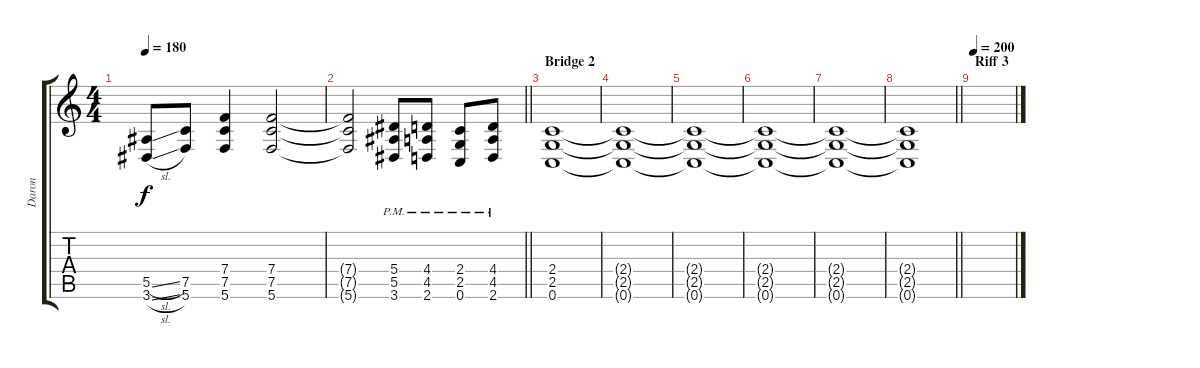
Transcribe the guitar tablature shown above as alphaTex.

\track ("Daron" "Daron") {instrument distortionguitar}
\staff {score tabs}
\tuning (C4 G3 Eb3 Bb2 F2 C2) {hide}
\ts (4 4)
\tempo 180
\clef g2
\ks c
(5.5{sl} 3.6{sl}).8{dy f} (7.5 5.6).8 (7.4 7.5 5.6).4 (7.4 7.5 5.6).2 |
\barLineRight lightlight
(7.4{t} 7.5{t} 5.6{t}).2 (5.4{pm} 5.5 3.6).8 (4.4{pm} 4.5 2.6).8 (2.4{pm} 2.5 0.6).8 (4.4{pm} 4.5 2.6).8 |
\section ("" "Bridge 2")
(2.4 2.5 0.6).1 |
(2.4{t} 2.5{t} 0.6{t}).1 |
(2.4{t} 2.5{t} 0.6{t}).1 |
(2.4{t} 2.5{t} 0.6{t}).1 |
(2.4{t} 2.5{t} 0.6{t}).1 |
\barLineRight lightlight
(2.4{t} 2.5{t} 0.6{t}).1 |
\section ("" "Riff 3")
\tempo 200
